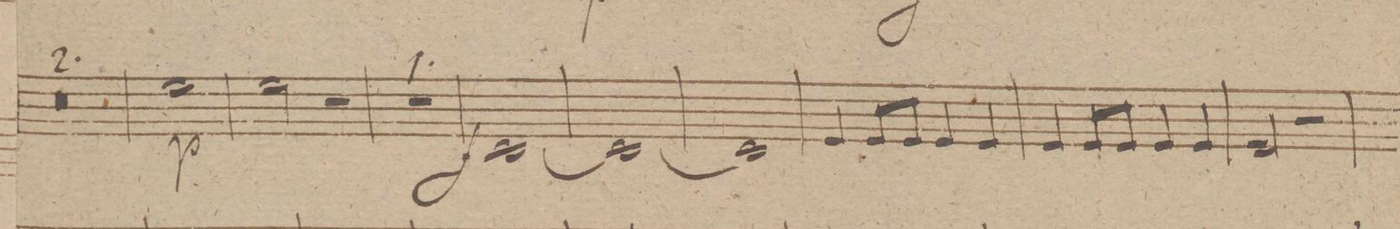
**kern	**dynam
*I"Corno 2do in A.	*
*clefG2	*
*k[f#]	*
*met(c)	*
*M4/4	*
0r	.
=293	=293
=294	=294
1b\	p
=295	=295
2b\	.
2r	.
=296	=296
1r	.
=297	=297
[1G/	f
=298	=298
1G/_	.
=299	=299
1G/]	.
=300	=300
4B/	.
8B/L	.
8B/J	.
4B/	.
4B/	.
=301	=301
4B/	.
8B/L	.
8B/J	.
4B/	.
4B/	.
=302	=302
2B/	.
2r	.
=303	=303
*-	*-
